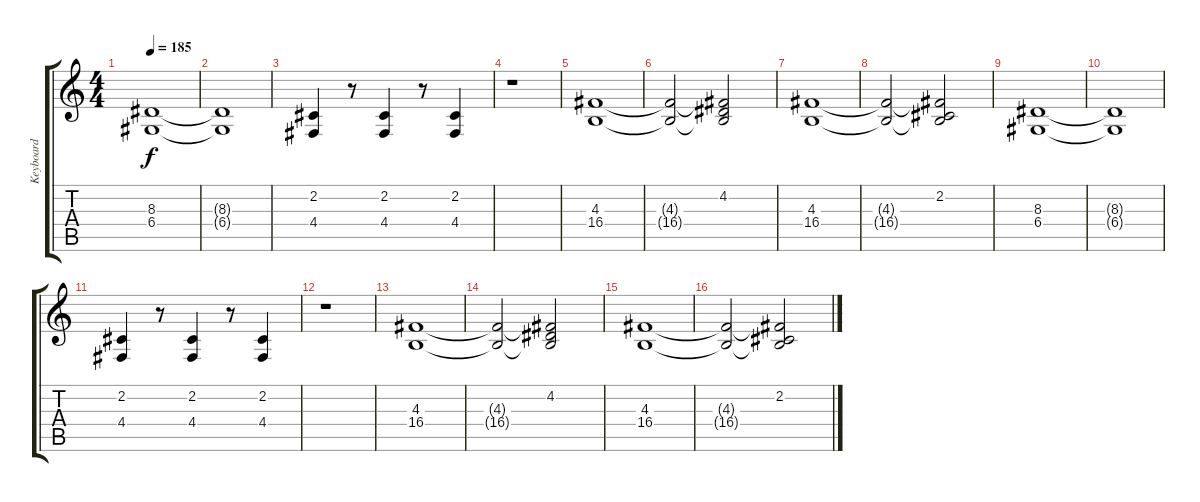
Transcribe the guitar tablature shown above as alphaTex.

\track ("Keyboard" "Keyboard") {instrument synthstrings1}
\staff {score tabs}
\tuning (E4 B3 G3 D3 A2 E2) {hide}
\ts (4 4)
\tempo 185
\clef g2
\ks c
(8.3 6.4).1{dy f} |
(8.3{t} 6.4{t}).1 |
(2.2 4.4).4 r.8 (2.2 4.4).4 r.8 (2.2 4.4).4 |
r.1 |
(4.3 16.4).1 |
(4.3{t} 16.4{t}).2 (4.2 4.3{t} 16.4{t}).2 |
(4.3 16.4).1 |
(4.3{t} 16.4{t}).2 (2.2 4.3{t} 16.4{t}).2 |
(8.3 6.4).1 |
(8.3{t} 6.4{t}).1 |
(2.2 4.4).4 r.8 (2.2 4.4).4 r.8 (2.2 4.4).4 |
r.1 |
(4.3 16.4).1 |
(4.3{t} 16.4{t}).2 (4.2 4.3{t} 16.4{t}).2 |
(4.3 16.4).1 |
(4.3{t} 16.4{t}).2 (2.2 4.3{t} 16.4{t}).2
